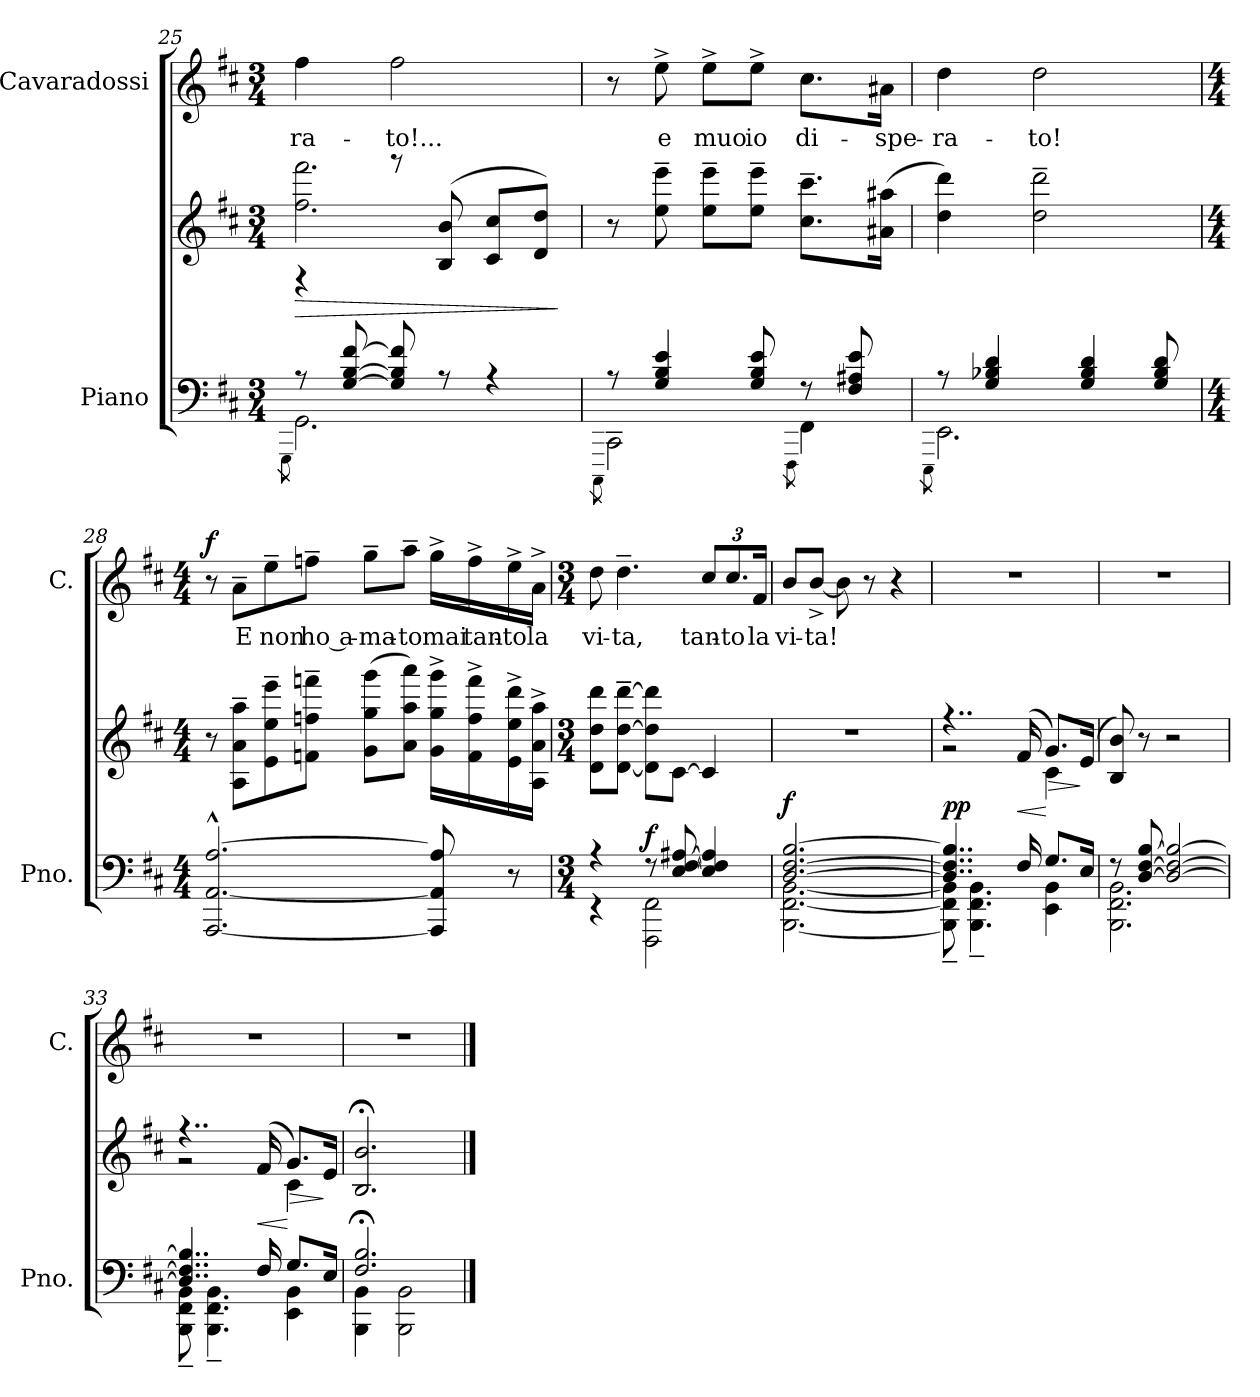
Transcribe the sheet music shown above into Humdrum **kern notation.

**kern	**kern	**dynam	**kern	**text	**dynam
*part2	*part2	*part2	*part1	*part1	*part1
*staff3	*staff2	*staff2/3	*staff1	*staff1	*staff1
*I"Piano	*	*	*I"Cavaradossi	*	*
*I'Pno.	*	*	*I'C.	*	*
*clefF4	*clefG2	*	*clefG2	*	*
*k[f#c#]	*k[f#c#]	*	*k[f#c#]	*	*
*M3/4	*M3/4	*	*M3/4	*	*
=25	=25	=25	=25	=25	=25
*^	*	*	*	*	*
.	8qGGG\	.	.	.	.	.
!	!	!	!LO:HP:b	!	!LO:LY:b	!
*	*	*^	*	*	*	*
8rA	2.GG\	4rF	2.ff#\ 2.fff#\	>	4ff#\	-ra-	.
[8G/ [8B/ [8f#/	.	.	.	.	.	.	.
!	!	!	!	!	!	!LO:LY:b	!
8G/] 8B/] 8f#/]	.	8r	.	.	2ff#\	-to!...	.
8r	.	(8B/ 8b/	.	.	.	.	.
4r	.	8c#/ 8cc#/L	.	.	.	.	.
.	.	8d/ 8dd/J)	.	.	.	.	.
*v	*v	*	*	*	*	*	*
*	*v	*v	*	*	*	*
.	.	]	.	.	.
=26	=26	=26	=26	=26	=26
*^	*	*	*	*	*
.	8qCCC#\	.	.	.	.	.
8rA	2CC#\	8r	.	8r	.	.
!	!	!	!	!	!LO:LY:b	!
4G/ 4B/ 4e/	.	8ee\~ 8eee\~	.	8ee^\	e	.
!	!	!	!	!	!LO:LY:b	!
.	.	8ee\~ 8eee\~L	.	8ee^\L	muo	.
!	!	!	!	!	!LO:LY:b	!
8G/ 8B/ 8e/	.	8ee\~ 8eee\~J	.	8ee^\J	io	.
.	8qFFF#\	.	.	.	.	.
!	!	!	!	!	!LO:LY:b	!
8rF	4FF#\	8.cc#\~ 8.ccc#\~L	.	8.cc#\L	di-	.
8F#/ 8A#X/ 8e/	.	.	.	.	.	.
!	!	!	!	!	!LO:LY:b	!
.	.	(16a#X\ 16aa#X\Jk	.	16a#X\Jk	-spe-	.
=27	=27	=27	=27	=27	=27	=27
.	8qEEE\	.	.	.	.	.
!	!	!	!	!	!LO:LY:b	!
8rA	2.EE\	4dd\ 4ddd\)	.	4dd\	-ra-	.
4G/ 4B-X/ 4d/	.	.	.	.	.	.
!	!	!	!	!	!LO:LY:b	!
.	.	2dd\~ 2ddd\~	.	2dd\	-to!	.
!	!	!	!LO:DY:a=2	!	!	!
4G/ 4B-/ 4d/	.	.	other-dynamics	.	.	.
8G/ 8B-/ 8d/	.	.	.	.	.	.
*v	*v	*	*	*	*	*
!!LO:PB:g=z
=28	=28	=28	=28	=28	=28
*M4/4	*M4/4	*	*M4/4	*	*
!	!	!	!	!	!LO:DY:a
[2.AAA/^^ [2.AA/^^ [2.A/^^	8r	.	8r	.	f
*	*	*	*MM40	*	*
!	!	!	!	!LO:LY:b	!
.	8A\~ 8a\~ 8aa\~L	.	8a~\L	E	.
!	!	!	!	!LO:LY:b	!LO:DY:a
.	8e\~ 8ee\~ 8eee\~	.	8ee~\	non	other-dynamics
!	!	!	!	!LO:LY:b	!
.	8fn\~ 8ffn\~ 8fffn\~J	.	8ffn~\J	ho a-	.
*	*	*	*MM45	*	*
!	!	!	!	!LO:LY:b	!
.	(8g\ 8gg\ 8ggg\L	.	8gg~\L	-ma-	.
!	!	!	!	!LO:LY:b	!
.	8a\ 8aa\ 8aaa\J)	.	8aa~\J	-to	.
*	*	*	*MM48	*	*
!	!	!	!	!LO:LY:b	!
8AAA/] 8AA/] 8A/]	16g\^ 16gg\^ 16ggg\^LL	.	16gg^\LL	mai	.
!	!	!	!	!LO:LY:b	!
.	16f\^ 16ff\^ 16fff\^	.	16ff^\	tan-	.
!	!	!	!	!LO:LY:b	!
8r	16e\^ 16ee\^ 16ddd\^	.	16ee^\	-to	.
*	*	*	*MM51	*	*
!	!	!	!	!LO:LY:b	!
.	16A\^ 16a\^ 16aa\^JJ	.	16a^\JJ	la	.
=29	=29	=29	=29	=29	=29
*M3/4	*M3/4	*	*M3/4	*	*
*^	*	*	*	*	*
!	!	!	!	!	!LO:LY:b	!
4r	4r	8d\ 8dd\ 8ddd\L	.	8dd\	vi-	.
!	!	!	!	!	!LO:LY:b	!
.	.	[8d\~ [8dd\~ [8ddd\~J	.	4.dd~\	-ta,	.
!	!	!	!LO:DY:a=2	!	!	!
8r	2FFF#\ 2FF#\	8d\] 8dd\] 8ddd\]L	f	.	.	.
[8E/ [8F#/ [8A#X/	.	[8c#\J	.	.	.	.
*	*	*	*	*Xbrackettup	*	*
*	*	*	*	*MM40	*	*
!	!	!	!	!	!LO:LY:b	!
4E/] 4F#/] 4A#/]	.	4c#/]	.	12cc#/L	tan-	.
!	!	!	!	!	!LO:LY:b	!
.	.	.	.	12.cc#/	-to	.
!	!	!	!	!	!LO:LY:b	!
.	.	.	.	24f#/Jk	la	.
=30	=30	=30	=30	=30	=30	=30
*	*	*	*	*MM35	*	*
!	!	!	!LO:DY:a=2	!	!LO:LY:b	!LO:DY:a
[2.D/ [2.F#/ [2.B/	[2.BBB\ [2.FF#\ [2.BB\	2.r	f	8b/L	vi-	other-dynamics
!	!	!	!	!	!LO:LY:b	!
.	.	.	.	[8b^/J	-ta!	.
.	.	.	.	8b\]	.	.
.	.	.	.	8r	.	.
.	.	.	.	4r	.	.
!!LO:LB:g=z
=31	=31	=31	=31	=31	=31	=31
*	*	*	*	*MM50	*	*
*	*	*^	*	*	*	*
!	!	!	!	!LO:DY:a=2	!	!	!
4..D/] 4..F#/] 4..B/]	8BBB\]~ 8FF#\]~ 8BB\]~	4..r	2rg	pp	2.r	.	.
.	4.BBB\~ 4.FF#\~ 4.BB\~	.	.	.	.	.	.
!	!	!	!	!LO:HP:b	!	!	!
16F#/	.	(16f#/	.	<	.	.	.
!	!	!	!	!LO:HP:n=1:b	!	!	!
8.G/L	4EE\ 4BB\	8.g/L)	4c#\	[ >	.	.	.
16E/Jk	.	(16e/Jk	.	]	.	.	.
*	*	*v	*v	*	*	*	*
=32	=32	=32	=32	=32	=32	=32
8r	2.BBB\ 2.FF#\ 2.BB\	8B/ 8b/)	.	2.r	.	.
[8D/ [8F#/ [8B/	.	8r	.	.	.	.
2D/_ 2F#/_ 2B/_	.	2r	.	.	.	.
=33	=33	=33	=33	=33	=33	=33
*	*	*^	*	*	*	*
4..D/] 4..F#/] 4..B/]	8BBB\~ 8FF#\~ 8BB\~	4..r	2rg	.	2.r	.	.
.	4.BBB\~ 4.FF#\~ 4.BB\~	.	.	.	.	.	.
!	!	!	!	!LO:HP:b	!	!	!
!	!	!	!	!LO:DY:n=1:a	!	!	!
16F#/	.	(16f#/	.	< other-dynamics	.	.	.
!	!	!	!	!LO:HP:n=1:b	!	!	!
8.G/L	4EE\ 4BB\	8.g/L)	4c#\	[ >	.	.	.
16E/Jk	.	16e/Jk	.	]	.	.	.
*	*	*v	*v	*	*	*	*
=34	=34	=34	=34	=34	=34	=34
2.F#/;< 2.B/;<	4BBB\ 4BB\	2.B/;< 2.b/;<	.	2.r	.	.
.	2BBB\ 2BB\	.	.	.	.	.
*v	*v	*	*	*	*	*
==	==	==	==	==	==
*-	*-	*-	*-	*-	*-
